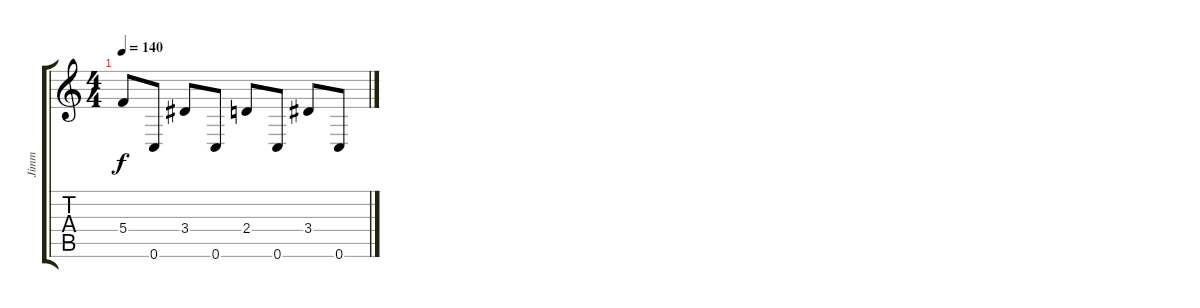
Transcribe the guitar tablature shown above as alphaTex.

\track ("Jimm" "Jimm") {instrument overdrivenguitar}
\staff {score tabs}
\tuning (D4 A3 F3 C3 G2 C2) {hide}
\ts (4 4)
\tempo 140
\clef g2
\ks c
5.4.8{dy f} 0.6.8 3.4.8 0.6.8 2.4.8 0.6.8 3.4.8 0.6.8
